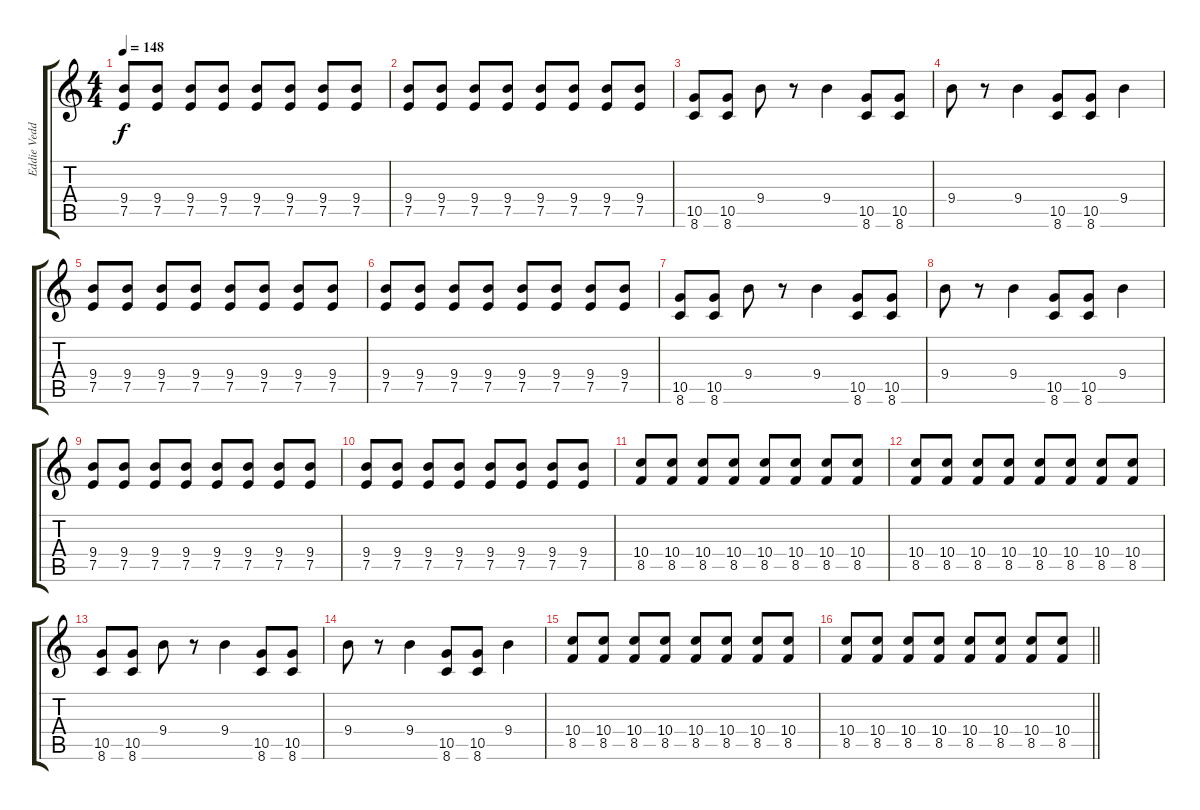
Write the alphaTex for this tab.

\track ("Eddie Vedder" "Eddie Vedd") {instrument overdrivenguitar}
\staff {score tabs}
\tuning (E4 B3 G3 D3 A2 E2) {hide}
\ts (4 4)
\tempo 148
\clef g2
\ks c
(9.4 7.5).8{dy f} (9.4 7.5).8 (9.4 7.5).8 (9.4 7.5).8 (9.4 7.5).8 (9.4 7.5).8 (9.4 7.5).8 (9.4 7.5).8 |
(9.4 7.5).8 (9.4 7.5).8 (9.4 7.5).8 (9.4 7.5).8 (9.4 7.5).8 (9.4 7.5).8 (9.4 7.5).8 (9.4 7.5).8 |
(10.5 8.6).8{instrument distortionguitar} (10.5 8.6).8 9.4.8 r.8 9.4.4 (10.5 8.6).8 (10.5 8.6).8 |
9.4.8 r.8 9.4.4 (10.5 8.6).8 (10.5 8.6).8 9.4.4 |
(9.4 7.5).8 (9.4 7.5).8 (9.4 7.5).8 (9.4 7.5).8 (9.4 7.5).8 (9.4 7.5).8 (9.4 7.5).8 (9.4 7.5).8 |
(9.4 7.5).8 (9.4 7.5).8 (9.4 7.5).8 (9.4 7.5).8 (9.4 7.5).8 (9.4 7.5).8 (9.4 7.5).8 (9.4 7.5).8 |
(10.5 8.6).8{instrument distortionguitar} (10.5 8.6).8 9.4.8 r.8 9.4.4 (10.5 8.6).8 (10.5 8.6).8 |
9.4.8 r.8 9.4.4 (10.5 8.6).8 (10.5 8.6).8 9.4.4 |
(9.4 7.5).8 (9.4 7.5).8 (9.4 7.5).8 (9.4 7.5).8 (9.4 7.5).8 (9.4 7.5).8 (9.4 7.5).8 (9.4 7.5).8 |
(9.4 7.5).8 (9.4 7.5).8 (9.4 7.5).8 (9.4 7.5).8 (9.4 7.5).8 (9.4 7.5).8 (9.4 7.5).8 (9.4 7.5).8 |
(10.4 8.5).8 (10.4 8.5).8 (10.4 8.5).8 (10.4 8.5).8 (10.4 8.5).8 (10.4 8.5).8 (10.4 8.5).8 (10.4 8.5).8 |
(10.4 8.5).8 (10.4 8.5).8 (10.4 8.5).8 (10.4 8.5).8 (10.4 8.5).8 (10.4 8.5).8 (10.4 8.5).8 (10.4 8.5).8 |
(10.5 8.6).8{instrument distortionguitar} (10.5 8.6).8 9.4.8 r.8 9.4.4 (10.5 8.6).8 (10.5 8.6).8 |
9.4.8 r.8 9.4.4 (10.5 8.6).8 (10.5 8.6).8 9.4.4 |
(10.4 8.5).8 (10.4 8.5).8 (10.4 8.5).8 (10.4 8.5).8 (10.4 8.5).8 (10.4 8.5).8 (10.4 8.5).8 (10.4 8.5).8 |
\barLineRight lightlight
(10.4 8.5).8 (10.4 8.5).8 (10.4 8.5).8 (10.4 8.5).8 (10.4 8.5).8 (10.4 8.5).8 (10.4 8.5).8 (10.4 8.5).8
